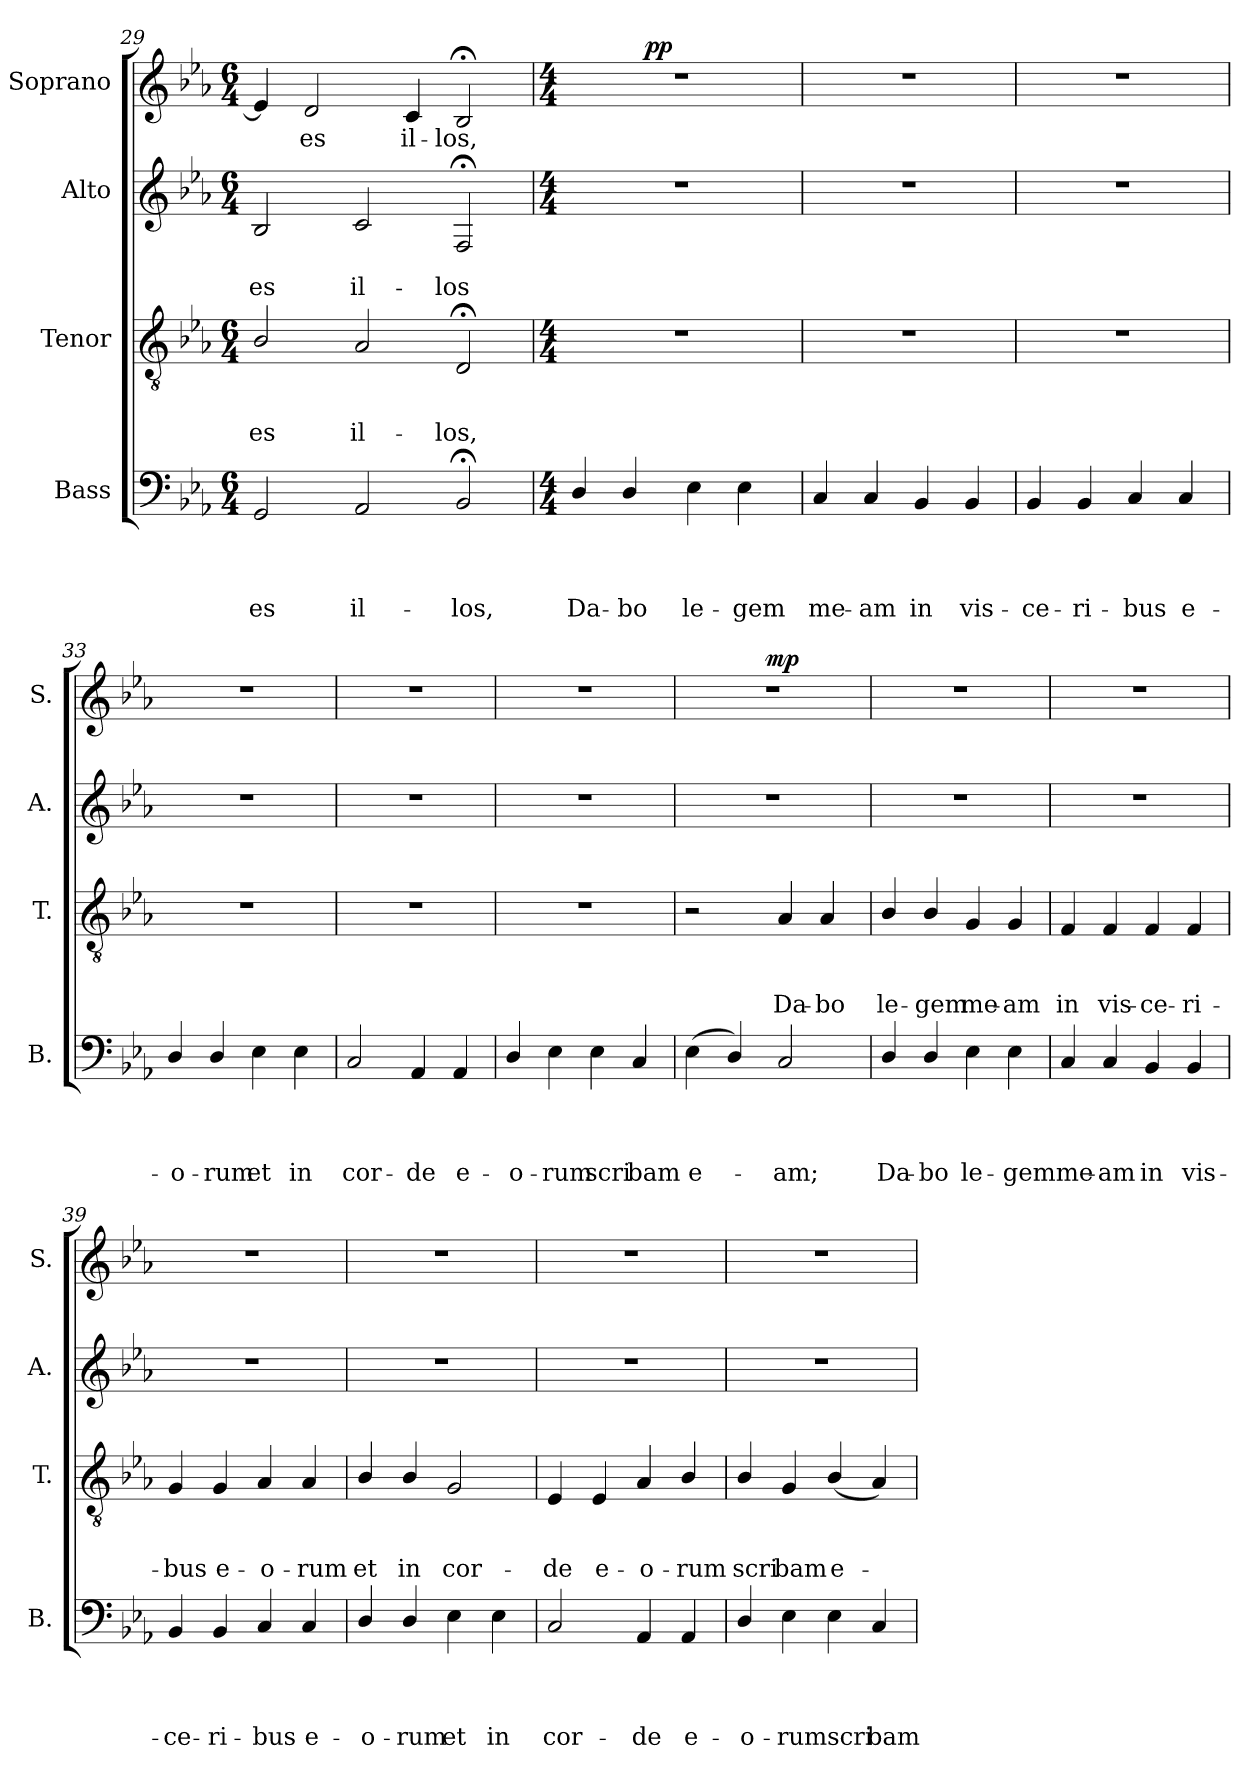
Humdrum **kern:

**kern	**text	**text	**text	**text	**kern	**text	**text	**text	**kern	**text	**text	**kern	**text	**dynam
*part4	*part4	*part4	*part4	*part4	*part3	*part3	*part3	*part3	*part2	*part2	*part2	*part1	*part1	*part1
*staff4	*staff4	*staff4	*staff4	*staff4	*staff3	*staff3	*staff3	*staff3	*staff2	*staff2	*staff2	*staff1	*staff1	*staff1
*I"Bass	*	*	*	*	*I"Tenor	*	*	*	*I"Alto	*	*	*I"Soprano	*	*
*I'B.	*	*	*	*	*I'T.	*	*	*	*I'A.	*	*	*I'S.	*	*
*clefF4	*	*	*	*	*clefGv2	*	*	*	*clefG2	*	*	*clefG2	*	*
*k[b-e-a-]	*	*	*	*	*k[b-e-a-]	*	*	*	*k[b-e-a-]	*	*	*k[b-e-a-]	*	*
*E-:	*	*	*	*	*E-:	*	*	*	*E-:	*	*	*E-:	*	*
*M6/4	*	*	*	*	*M6/4	*	*	*	*M6/4	*	*	*M6/4	*	*
=29	=29	=29	=29	=29	=29	=29	=29	=29	=29	=29	=29	=29	=29	=29
!	!	!	!	!LO:LY:b	!	!	!	!LO:LY:b	!	!	!LO:LY:b	!	!	!
2GG/	.	.	.	-es	2B-/	.	.	-es	2B-/	.	-es	4e-/]	.	.
!	!	!	!	!	!	!	!	!	!	!	!	!	!LO:LY:b	!
.	.	.	.	.	.	.	.	.	.	.	.	2d/	-es	.
!	!	!	!	!LO:LY:b	!	!	!	!LO:LY:b	!	!	!LO:LY:b	!	!	!
2AA-/	.	.	.	il-	2A-/	.	.	il-	2c/	.	il-	.	.	.
!	!	!	!	!	!	!	!	!	!	!	!	!	!LO:LY:b	!
.	.	.	.	.	.	.	.	.	.	.	.	4c/	il-	.
!	!	!	!	!LO:LY:b	!	!	!	!LO:LY:b	!	!	!LO:LY:b	!	!LO:LY:b	!
2BB-;</	.	.	.	-los,	2D;</	.	.	-los,	2F;</	.	-los	2B-;</	-los,	.
!!LO:PB:g=z
=30	=30	=30	=30	=30	=30	=30	=30	=30	=30	=30	=30	=30	=30	=30
*M4/4	*	*	*	*	*M4/4	*	*	*	*M4/4	*	*	*M4/4	*	*
!	!	!	!	!LO:LY:b	!	!	!	!	!	!	!	!	!	!
*	*	*	*	*	*	*	*	*	*	*	*	*^	*	*
4D/	.	.	.	Da-	1r	.	.	.	1r	.	.	1r	4ryy	.	.
!	!	!	!	!LO:LY:b	!	!	!	!	!	!	!	!	!	!	!
4D/	.	.	.	-bo	.	.	.	.	.	.	.	.	16ryy	.	.
!	!	!	!	!	!	!	!	!	!	!	!	!	!	!	!LO:DY:a
.	.	.	.	.	.	.	.	.	.	.	.	.	2ryy	.	pp
!	!	!	!	!LO:LY:b	!	!	!	!	!	!	!	!	!	!	!
4E-\	.	.	.	le-	.	.	.	.	.	.	.	.	.	.	.
!	!	!	!	!LO:LY:b	!	!	!	!	!	!	!	!	!	!	!
4E-\	.	.	.	-gem	.	.	.	.	.	.	.	.	.	.	.
.	.	.	.	.	.	.	.	.	.	.	.	.	8.ryy	.	.
=31	=31	=31	=31	=31	=31	=31	=31	=31	=31	=31	=31	=31	=31	=31	=31
!	!	!	!	!LO:LY:b	!	!	!	!	!	!	!	!	!	!	!
*	*	*	*	*	*	*	*	*	*	*	*	*v	*v	*	*
4C/	.	.	.	me-	1r	.	.	.	1r	.	.	1r	.	.
!	!	!	!	!LO:LY:b	!	!	!	!	!	!	!	!	!	!
4C/	.	.	.	-am	.	.	.	.	.	.	.	.	.	.
!	!	!	!	!LO:LY:b	!	!	!	!	!	!	!	!	!	!
4BB-/	.	.	.	in	.	.	.	.	.	.	.	.	.	.
!	!	!	!	!LO:LY:b	!	!	!	!	!	!	!	!	!	!
4BB-/	.	.	.	vis-	.	.	.	.	.	.	.	.	.	.
=32	=32	=32	=32	=32	=32	=32	=32	=32	=32	=32	=32	=32	=32	=32
!	!	!	!	!LO:LY:b	!	!	!	!	!	!	!	!	!	!
4BB-/	.	.	.	-ce-	1r	.	.	.	1r	.	.	1r	.	.
!	!	!	!	!LO:LY:b	!	!	!	!	!	!	!	!	!	!
4BB-/	.	.	.	-ri-	.	.	.	.	.	.	.	.	.	.
!	!	!	!	!LO:LY:b	!	!	!	!	!	!	!	!	!	!
4C/	.	.	.	-bus	.	.	.	.	.	.	.	.	.	.
!	!	!	!	!LO:LY:b	!	!	!	!	!	!	!	!	!	!
4C/	.	.	.	e-	.	.	.	.	.	.	.	.	.	.
=33	=33	=33	=33	=33	=33	=33	=33	=33	=33	=33	=33	=33	=33	=33
!	!	!	!	!LO:LY:b	!	!	!	!	!	!	!	!	!	!
4D/	.	.	.	-o-	1r	.	.	.	1r	.	.	1r	.	.
!	!	!	!	!LO:LY:b	!	!	!	!	!	!	!	!	!	!
4D/	.	.	.	-rum	.	.	.	.	.	.	.	.	.	.
!	!	!	!	!LO:LY:b	!	!	!	!	!	!	!	!	!	!
4E-\	.	.	.	et	.	.	.	.	.	.	.	.	.	.
!	!	!	!	!LO:LY:b	!	!	!	!	!	!	!	!	!	!
4E-\	.	.	.	in	.	.	.	.	.	.	.	.	.	.
=34	=34	=34	=34	=34	=34	=34	=34	=34	=34	=34	=34	=34	=34	=34
!	!	!	!	!LO:LY:b	!	!	!	!	!	!	!	!	!	!
2C/	.	.	.	cor-	1r	.	.	.	1r	.	.	1r	.	.
!	!	!	!	!LO:LY:b	!	!	!	!	!	!	!	!	!	!
4AA-/	.	.	.	-de	.	.	.	.	.	.	.	.	.	.
!	!	!	!	!LO:LY:b	!	!	!	!	!	!	!	!	!	!
4AA-/	.	.	.	e-	.	.	.	.	.	.	.	.	.	.
!!LO:PB:g=z
=35	=35	=35	=35	=35	=35	=35	=35	=35	=35	=35	=35	=35	=35	=35
!	!	!	!	!LO:LY:b	!	!	!	!	!	!	!	!	!	!
4D/	.	.	.	-o-	1r	.	.	.	1r	.	.	1r	.	.
!	!	!	!	!LO:LY:b	!	!	!	!	!	!	!	!	!	!
4E-\	.	.	.	-rum	.	.	.	.	.	.	.	.	.	.
!	!	!	!	!LO:LY:b	!	!	!	!	!	!	!	!	!	!
4E-\	.	.	.	scri	.	.	.	.	.	.	.	.	.	.
!	!	!	!	!LO:LY:b	!	!	!	!	!	!	!	!	!	!
4C/	.	.	.	bam	.	.	.	.	.	.	.	.	.	.
=36	=36	=36	=36	=36	=36	=36	=36	=36	=36	=36	=36	=36	=36	=36
!	!	!	!	!LO:LY:b	!	!	!	!	!	!	!	!	!	!
*	*	*	*	*	*	*	*	*	*	*	*	*^	*	*
(>4E-\	.	.	.	e-	2r	.	.	.	1r	.	.	1r	4...ryy	.	.
4D/)	.	.	.	.	.	.	.	.	.	.	.	.	.	.	.
!	!	!	!	!	!	!	!	!	!	!	!	!	!	!	!LO:DY:a
.	.	.	.	.	.	.	.	.	.	.	.	.	2ryy	.	mp
!	!	!	!	!LO:LY:b	!	!	!	!LO:LY:b	!	!	!	!	!	!	!
2C/	.	.	.	-am;	4A-/	.	.	Da-	.	.	.	.	.	.	.
!	!	!	!	!	!	!	!	!LO:LY:b	!	!	!	!	!	!	!
.	.	.	.	.	4A-/	.	.	-bo	.	.	.	.	.	.	.
.	.	.	.	.	.	.	.	.	.	.	.	.	32ryy	.	.
=37	=37	=37	=37	=37	=37	=37	=37	=37	=37	=37	=37	=37	=37	=37	=37
!	!	!	!	!LO:LY:b	!	!	!	!LO:LY:b	!	!	!	!	!	!	!
*	*	*	*	*	*	*	*	*	*	*	*	*v	*v	*	*
4D/	.	.	.	Da-	4B-/	.	.	le-	1r	.	.	1r	.	.
!	!	!	!	!LO:LY:b	!	!	!	!LO:LY:b	!	!	!	!	!	!
4D/	.	.	.	-bo	4B-/	.	.	-gem	.	.	.	.	.	.
!	!	!	!	!LO:LY:b	!	!	!	!LO:LY:b	!	!	!	!	!	!
4E-\	.	.	.	le-	4G/	.	.	me-	.	.	.	.	.	.
!	!	!	!	!LO:LY:b	!	!	!	!LO:LY:b	!	!	!	!	!	!
4E-\	.	.	.	-gem	4G/	.	.	-am	.	.	.	.	.	.
=38	=38	=38	=38	=38	=38	=38	=38	=38	=38	=38	=38	=38	=38	=38
!	!	!	!	!LO:LY:b	!	!	!	!LO:LY:b	!	!	!	!	!	!
4C/	.	.	.	me-	4F/	.	.	in	1r	.	.	1r	.	.
!	!	!	!	!LO:LY:b	!	!	!	!LO:LY:b	!	!	!	!	!	!
4C/	.	.	.	-am	4F/	.	.	vis-	.	.	.	.	.	.
!	!	!	!	!LO:LY:b	!	!	!	!LO:LY:b	!	!	!	!	!	!
4BB-/	.	.	.	in	4F/	.	.	-ce-	.	.	.	.	.	.
!	!	!	!	!LO:LY:b	!	!	!	!LO:LY:b	!	!	!	!	!	!
4BB-/	.	.	.	vis-	4F/	.	.	-ri-	.	.	.	.	.	.
=39	=39	=39	=39	=39	=39	=39	=39	=39	=39	=39	=39	=39	=39	=39
!	!	!	!	!LO:LY:b	!	!	!	!LO:LY:b	!	!	!	!	!	!
4BB-/	.	.	.	-ce-	4G/	.	.	-bus	1r	.	.	1r	.	.
!	!	!	!	!LO:LY:b	!	!	!	!LO:LY:b	!	!	!	!	!	!
4BB-/	.	.	.	-ri-	4G/	.	.	e-	.	.	.	.	.	.
!	!	!	!	!LO:LY:b	!	!	!	!LO:LY:b	!	!	!	!	!	!
4C/	.	.	.	-bus	4A-/	.	.	-o-	.	.	.	.	.	.
!	!	!	!	!LO:LY:b	!	!	!	!LO:LY:b	!	!	!	!	!	!
4C/	.	.	.	e-	4A-/	.	.	-rum	.	.	.	.	.	.
=40	=40	=40	=40	=40	=40	=40	=40	=40	=40	=40	=40	=40	=40	=40
!	!	!	!	!LO:LY:b	!	!	!	!LO:LY:b	!	!	!	!	!	!
4D/	.	.	.	-o-	4B-/	.	.	et	1r	.	.	1r	.	.
!	!	!	!	!LO:LY:b	!	!	!	!LO:LY:b	!	!	!	!	!	!
4D/	.	.	.	-rum	4B-/	.	.	in	.	.	.	.	.	.
!	!	!	!	!LO:LY:b	!	!	!	!LO:LY:b	!	!	!	!	!	!
4E-\	.	.	.	et	2G/	.	.	cor-	.	.	.	.	.	.
!	!	!	!	!LO:LY:b	!	!	!	!	!	!	!	!	!	!
4E-\	.	.	.	in	.	.	.	.	.	.	.	.	.	.
!!LO:PB:g=z
=41	=41	=41	=41	=41	=41	=41	=41	=41	=41	=41	=41	=41	=41	=41
!	!	!	!	!LO:LY:b	!	!	!	!LO:LY:b	!	!	!	!	!	!
2C/	.	.	.	cor-	4E-/	.	.	-de	1r	.	.	1r	.	.
!	!	!	!	!	!	!	!	!LO:LY:b	!	!	!	!	!	!
.	.	.	.	.	4E-/	.	.	e-	.	.	.	.	.	.
!	!	!	!	!LO:LY:b	!	!	!	!LO:LY:b	!	!	!	!	!	!
4AA-/	.	.	.	-de	4A-/	.	.	-o-	.	.	.	.	.	.
!	!	!	!	!LO:LY:b	!	!	!	!LO:LY:b	!	!	!	!	!	!
4AA-/	.	.	.	e-	4B-/	.	.	-rum	.	.	.	.	.	.
=42	=42	=42	=42	=42	=42	=42	=42	=42	=42	=42	=42	=42	=42	=42
!	!	!	!	!LO:LY:b	!	!	!	!LO:LY:b	!	!	!	!	!	!
4D/	.	.	.	-o-	4B-/	.	.	scri	1r	.	.	1r	.	.
!	!	!	!	!LO:LY:b	!	!	!	!LO:LY:b	!	!	!	!	!	!
4E-\	.	.	.	-rumscri	4G/	.	.	bam	.	.	.	.	.	.
!	!	!	!	!	!	!	!	!LO:LY:b	!	!	!	!	!	!
4E-\	.	.	.	.	(<4B-/	.	.	e-	.	.	.	.	.	.
!	!	!	!	!LO:LY:b	!	!	!	!	!	!	!	!	!	!
4C/	.	.	.	bam	4A-/)	.	.	.	.	.	.	.	.	.
=	=	=	=	=	=	=	=	=	=	=	=	=	=	=
*-	*-	*-	*-	*-	*-	*-	*-	*-	*-	*-	*-	*-	*-	*-
